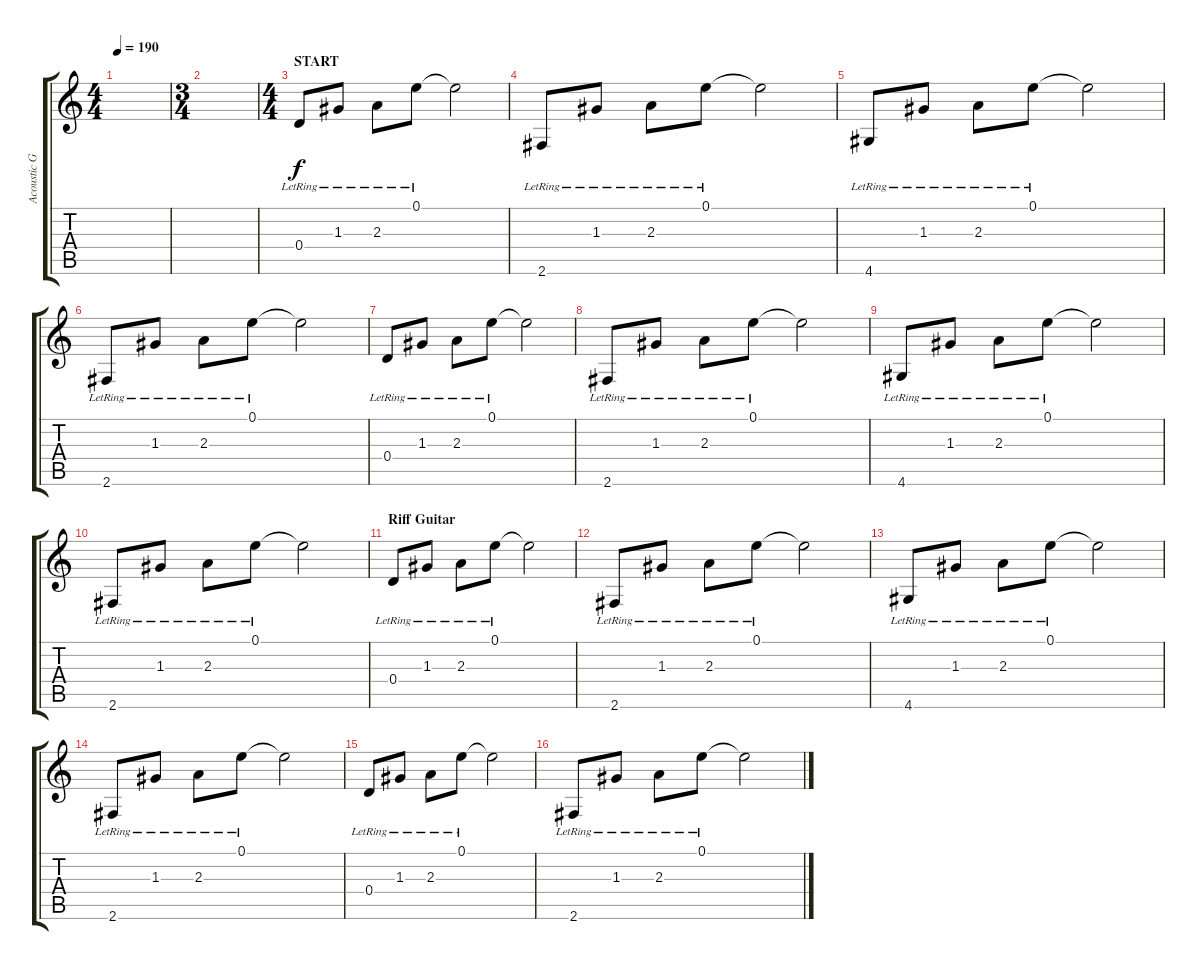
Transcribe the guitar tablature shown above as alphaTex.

\track ("Acoustic Guitar" "Acoustic G") {instrument acousticguitarsteel}
\staff {score tabs}
\tuning (E4 B3 G3 D3 A2 E2) {hide}
\ts (4 4)
\tempo 190
\clef g2
\ks c
|
\ts (3 4)
|
\ts (4 4)
\section ("" "START")
0.4{lr}.8 1.3{lr}.8 2.3{lr}.8 0.1{lr}.8 0.1{t}.2 |
2.6{lr}.8 1.3{lr}.8 2.3{lr}.8 0.1{lr}.8 0.1{t}.2 |
4.6{lr}.8 1.3{lr}.8 2.3{lr}.8 0.1{lr}.8 0.1{t}.2 |
2.6{lr}.8 1.3{lr}.8 2.3{lr}.8 0.1{lr}.8 0.1{t}.2 |
0.4{lr}.8 1.3{lr}.8 2.3{lr}.8 0.1{lr}.8 0.1{t}.2 |
2.6{lr}.8 1.3{lr}.8 2.3{lr}.8 0.1{lr}.8 0.1{t}.2 |
4.6{lr}.8 1.3{lr}.8 2.3{lr}.8 0.1{lr}.8 0.1{t}.2 |
2.6{lr}.8 1.3{lr}.8 2.3{lr}.8 0.1{lr}.8 0.1{t}.2 |
\section ("" "Riff Guitar")
0.4{lr}.8 1.3{lr}.8 2.3{lr}.8 0.1{lr}.8 0.1{t}.2 |
2.6{lr}.8 1.3{lr}.8 2.3{lr}.8 0.1{lr}.8 0.1{t}.2 |
4.6{lr}.8 1.3{lr}.8 2.3{lr}.8 0.1{lr}.8 0.1{t}.2 |
2.6{lr}.8 1.3{lr}.8 2.3{lr}.8 0.1{lr}.8 0.1{t}.2 |
0.4{lr}.8 1.3{lr}.8 2.3{lr}.8 0.1{lr}.8 0.1{t}.2 |
2.6{lr}.8 1.3{lr}.8 2.3{lr}.8 0.1{lr}.8 0.1{t}.2
